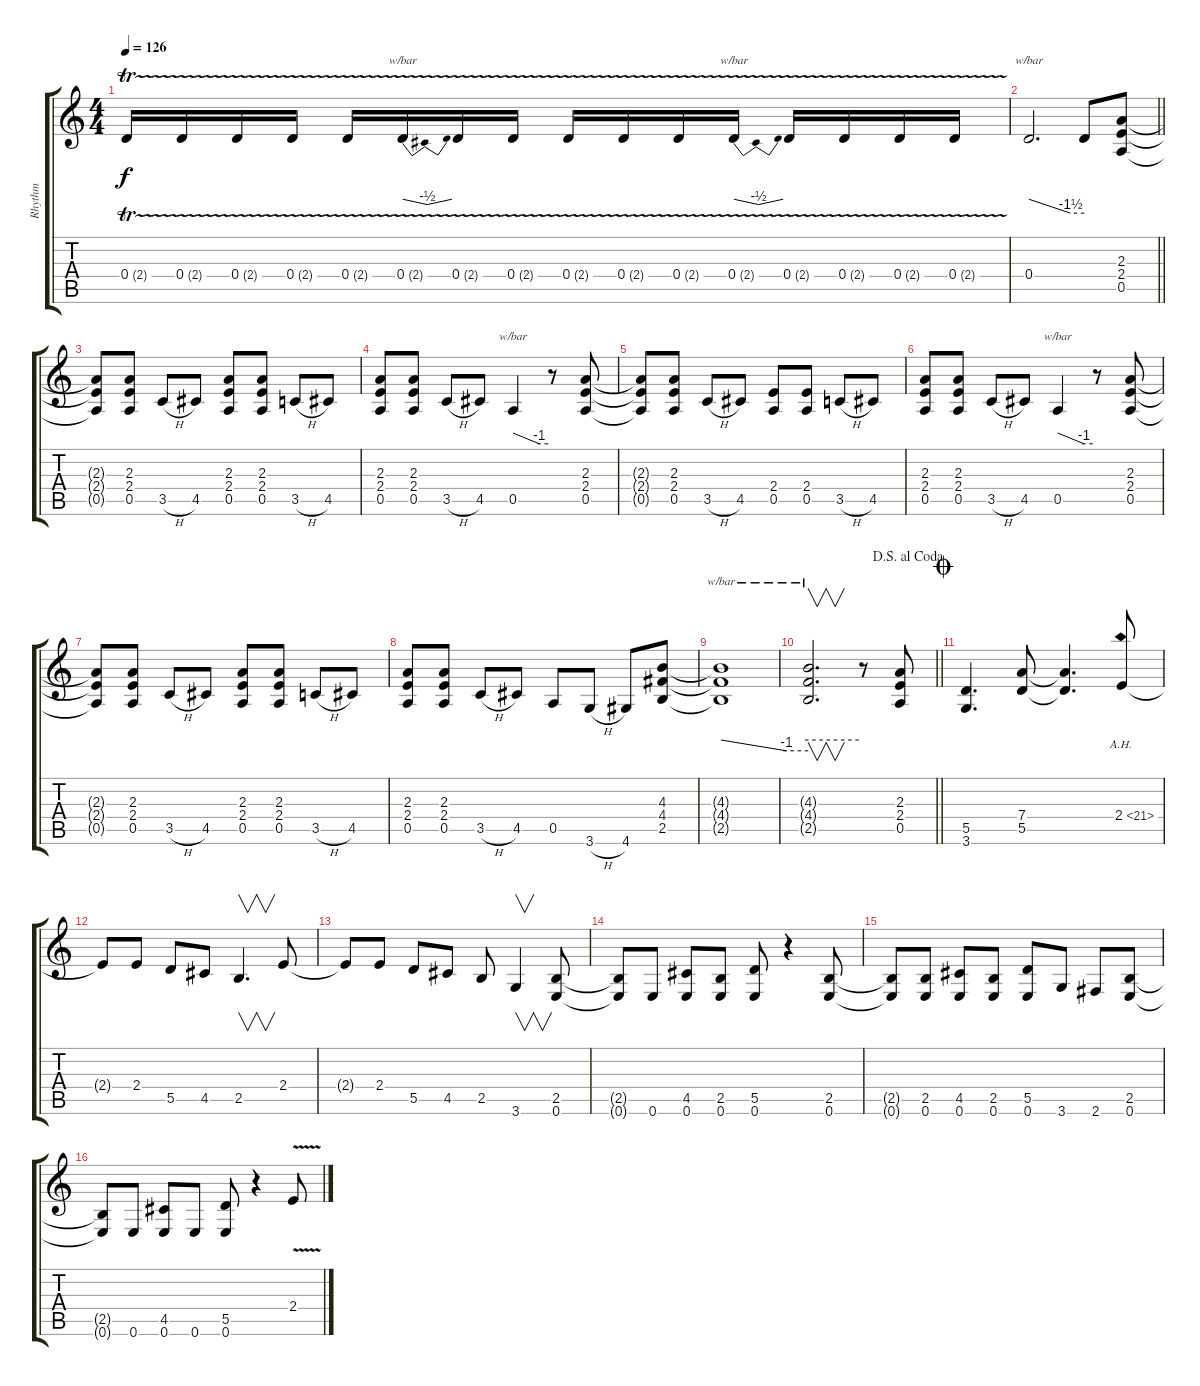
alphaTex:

\track ("Rhythm" "Rhythm") {instrument overdrivenguitar}
\staff {score tabs}
\tuning (E4 B3 G3 D3 A2 E2) {hide}
\ts (4 4)
\tempo 126
\clef g2
\ks c
0.4{tr (2 32)}.16{dy f} 0.4{tr (2 32)}.16 0.4{tr (2 32)}.16 0.4{tr (2 32)}.16 0.4{tr (2 32)}.16 0.4{tr (2 32)}.16{tbe (dip default 0 0 30 -2 60 0)} 0.4{tr (2 32)}.16 0.4{tr (2 32)}.16 0.4{tr (2 32)}.16 0.4{tr (2 32)}.16 0.4{tr (2 32)}.16 0.4{tr (2 32)}.16{tbe (dip default 0 0 30 -2 60 0)} 0.4{tr (2 32)}.16 0.4{tr (2 32)}.16 0.4{tr (2 32)}.16 0.4{tr (2 32)}.16 |
\barLineRight lightlight
0.4.2{d tbe (custom default 0 0 45 -6 60 -6)} 0.4{t}.8 (2.3 2.4 0.5).8 |
(2.3{t} 2.4{t} 0.5{t}).8 (2.3 2.4 0.5).8 3.5{h}.8 4.5.8 (2.3 2.4 0.5).8 (2.3 2.4 0.5).8 3.5{h}.8 4.5.8 |
(2.3 2.4 0.5).8 (2.3 2.4 0.5).8 3.5{h}.8 4.5.8 0.5.4{tbe (custom default 0 0 45 -4 60 -4)} r.8 (2.3 2.4 0.5).8 |
(2.3{t} 2.4{t} 0.5{t}).8 (2.3 2.4 0.5).8 3.5{h}.8 4.5.8 (2.4 0.5).8 (2.4 0.5).8 3.5{h}.8 4.5.8 |
(2.3 2.4 0.5).8 (2.3 2.4 0.5).8 3.5{h}.8 4.5.8 0.5.4{tbe (custom default 0 0 45 -4 60 -4)} r.8 (2.3 2.4 0.5).8 |
(2.3{t} 2.4{t} 0.5{t}).8 (2.3 2.4 0.5).8 3.5{h}.8 4.5.8 (2.3 2.4 0.5).8 (2.3 2.4 0.5).8 3.5{h}.8 4.5.8 |
(2.3 2.4 0.5).8 (2.3 2.4 0.5).8 3.5{h}.8 4.5.8 0.5.8 3.6{h}.8 4.6.8 (4.3 4.4 2.5).8 |
(4.3{t} 4.4{t} 2.5{t}).1{tbe (custom default 0 0 45 -4 60 -4)} |
\jump dalsegnoalcoda
\barLineRight lightlight
(4.3{t} 4.4{t} 2.5{t}).2{v d tbe (hold default 0 0 60 0)} r.8 (2.3 2.4 0.5).8 |
\jump coda
(5.5 3.6).4{d} (7.4 5.5).8 (7.4{t} 5.5{t}).4{d} 2.4{ah 19}.8 |
2.4{t}.8 2.4.8 5.5.8 4.5.8 2.5.4{v d} 2.4.8 |
2.4{t}.8 2.4.8 5.5.8 4.5.8 2.5.8 3.6.4{v} (2.5 0.6).8 |
(2.5{t} 0.6{t}).8 0.6.8 (4.5 0.6).8 (2.5 0.6).8 (5.5 0.6).8 r.4 (2.5 0.6).8 |
(2.5{t} 0.6{t}).8 (2.5 0.6).8 (4.5 0.6).8 (2.5 0.6).8 (5.5 0.6).8 3.6.8 2.6.8 (2.5 0.6).8 |
(2.5{t} 0.6{t}).8 0.6.8 (4.5 0.6).8 0.6.8 (5.5 0.6).8 r.4 2.4{v}.8
